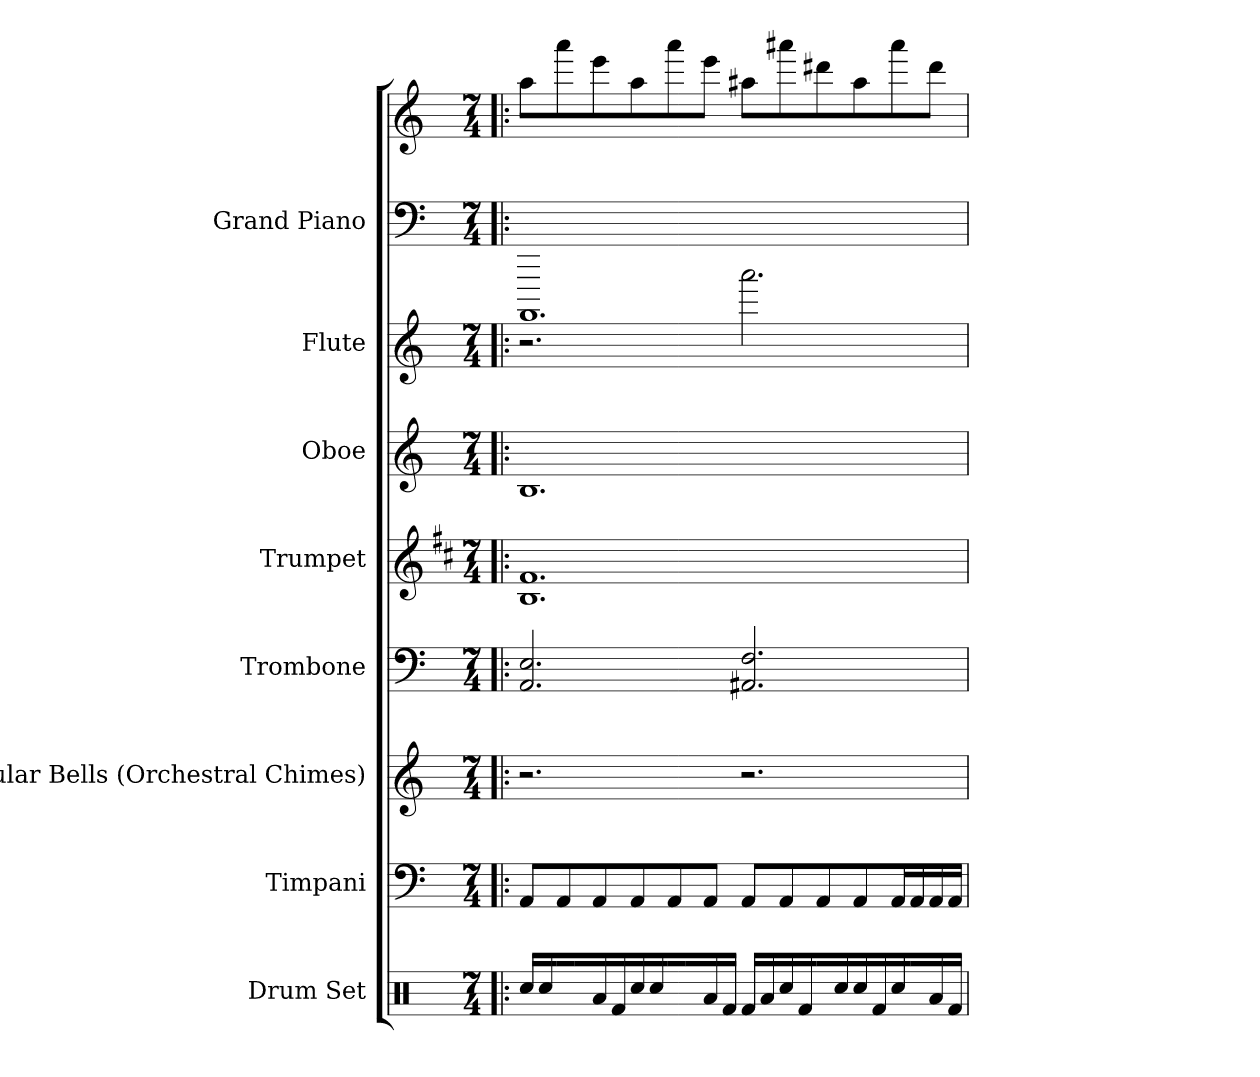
**kern	**kern	**kern	**kern	**kern	**kern	**kern	**kern	**kern
*part8	*part7	*part6	*part5	*part4	*part3	*part2	*part1	*part1
*staff9	*staff8	*staff7	*staff6	*staff5	*staff4	*staff3	*staff2	*staff1
*I"Drum Set	*I"Timpani	*I"Tubular Bells (Orchestral Chimes)	*I"Trombone	*I"Trumpet	*I"Oboe	*I"Flute	*I"Grand Piano	*
*I'Drums	*I'Timp.	*I'Tu. Be.	*I'Trb.	*I'Tpt.	*I'Ob.	*I'Fl.	*I'Pno.	*
*stria5	*stria5	*stria5	*stria5	*stria5	*stria5	*stria5	*stria5	*stria5
*clefX	*clefF4	*clefG2	*clefF4	*clefG2	*clefG2	*clefG2	*clefF4	*clefG2
*	*	*	*	*ITrd1c2	*	*	*	*
*k[]	*k[]	*k[]	*k[]	*k[]	*k[]	*k[]	*k[]	*k[]
*M7/4	*M7/4	*M7/4	*M7/4	*M7/4	*M7/4	*M7/4	*M7/4	*M7/4
*MM160	*MM160	*MM160	*MM160	*MM160	*MM160	*MM160	*MM160	*MM160
=1!|:	=1!|:	=1!|:	=1!|:	=1!|:	=1!|:	=1!|:	=1!|:	=1!|:
16RccLL	8AAL	2.r	2.AA 2.E	1.A 1.e	1.B	2.r	1.AAAA	8aaL
16Rcc	.	.	.	.	.	.	.	.
16R	8AA	.	.	.	.	.	.	8aaa
16R	.	.	.	.	.	.	.	.
16Ra	8AA	.	.	.	.	.	.	8eee
16Rf	.	.	.	.	.	.	.	.
16Rcc	8AA	.	.	.	.	.	.	8aa
16Rcc	.	.	.	.	.	.	.	.
16R	8AA	.	.	.	.	.	.	8aaa
16R	.	.	.	.	.	.	.	.
16Ra	8AAJ	.	.	.	.	.	.	8eeeJ
16RfJJ	.	.	.	.	.	.	.	.
16RfLL	8AAL	2.r	2.AA#X 2.F	.	.	2.aaa	.	8aa#XL
16Ra	.	.	.	.	.	.	.	.
16Rcc	8AA	.	.	.	.	.	.	8aaa#X
16Rf	.	.	.	.	.	.	.	.
16R	8AA	.	.	.	.	.	.	8ddd#X
16Rcc	.	.	.	.	.	.	.	.
16Rcc	8AA	.	.	.	.	.	.	8aa#
16Rf	.	.	.	.	.	.	.	.
16Rcc	16AAL	.	.	.	.	.	.	8aaa#
16R	16AA	.	.	.	.	.	.	.
16Ra	16AA	.	.	.	.	.	.	8ddd#J
16RfJJ	16AAJJ	.	.	.	.	.	.	.
=	=	=	=	=	=	=	=	=
*-	*-	*-	*-	*-	*-	*-	*-	*-
